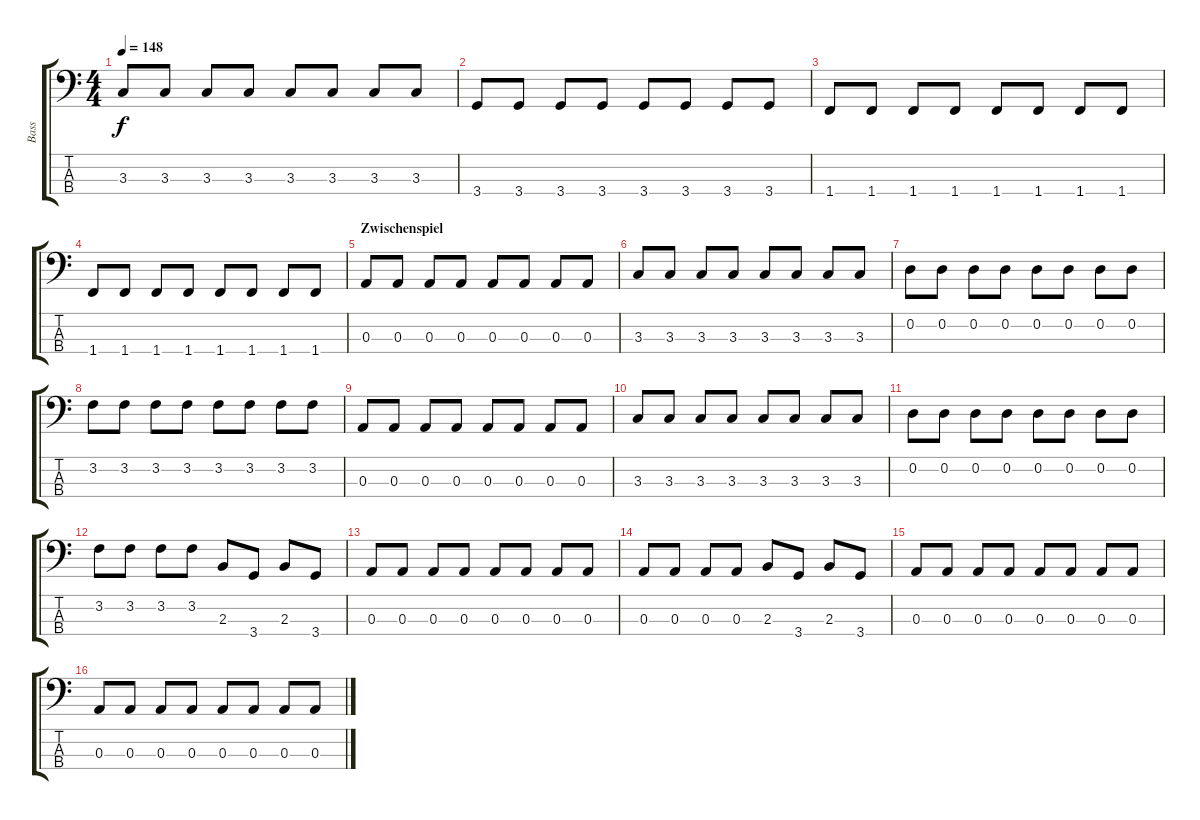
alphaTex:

\track ("Bass" "Bass") {instrument electricbassfinger}
\staff {score tabs}
\tuning (G2 D2 A1 E1) {hide}
\ts (4 4)
\tempo 148
\clef f4
\ks c
3.3.8{dy f} 3.3.8 3.3.8 3.3.8 3.3.8 3.3.8 3.3.8 3.3.8 |
3.4.8 3.4.8 3.4.8 3.4.8 3.4.8 3.4.8 3.4.8 3.4.8 |
1.4.8 1.4.8 1.4.8 1.4.8 1.4.8 1.4.8 1.4.8 1.4.8 |
1.4.8 1.4.8 1.4.8 1.4.8 1.4.8 1.4.8 1.4.8 1.4.8 |
\section ("" "Zwischenspiel")
0.3.8 0.3.8 0.3.8 0.3.8 0.3.8 0.3.8 0.3.8 0.3.8 |
3.3.8 3.3.8 3.3.8 3.3.8 3.3.8 3.3.8 3.3.8 3.3.8 |
0.2.8 0.2.8 0.2.8 0.2.8 0.2.8 0.2.8 0.2.8 0.2.8 |
3.2.8 3.2.8 3.2.8 3.2.8 3.2.8 3.2.8 3.2.8 3.2.8 |
0.3.8 0.3.8 0.3.8 0.3.8 0.3.8 0.3.8 0.3.8 0.3.8 |
3.3.8 3.3.8 3.3.8 3.3.8 3.3.8 3.3.8 3.3.8 3.3.8 |
0.2.8 0.2.8 0.2.8 0.2.8 0.2.8 0.2.8 0.2.8 0.2.8 |
3.2.8 3.2.8 3.2.8 3.2.8 2.3.8 3.4.8 2.3.8 3.4.8 |
0.3.8 0.3.8 0.3.8 0.3.8 0.3.8 0.3.8 0.3.8 0.3.8 |
0.3.8 0.3.8 0.3.8 0.3.8 2.3.8 3.4.8 2.3.8 3.4.8 |
0.3.8 0.3.8 0.3.8 0.3.8 0.3.8 0.3.8 0.3.8 0.3.8 |
0.3.8 0.3.8 0.3.8 0.3.8 0.3.8 0.3.8 0.3.8 0.3.8
